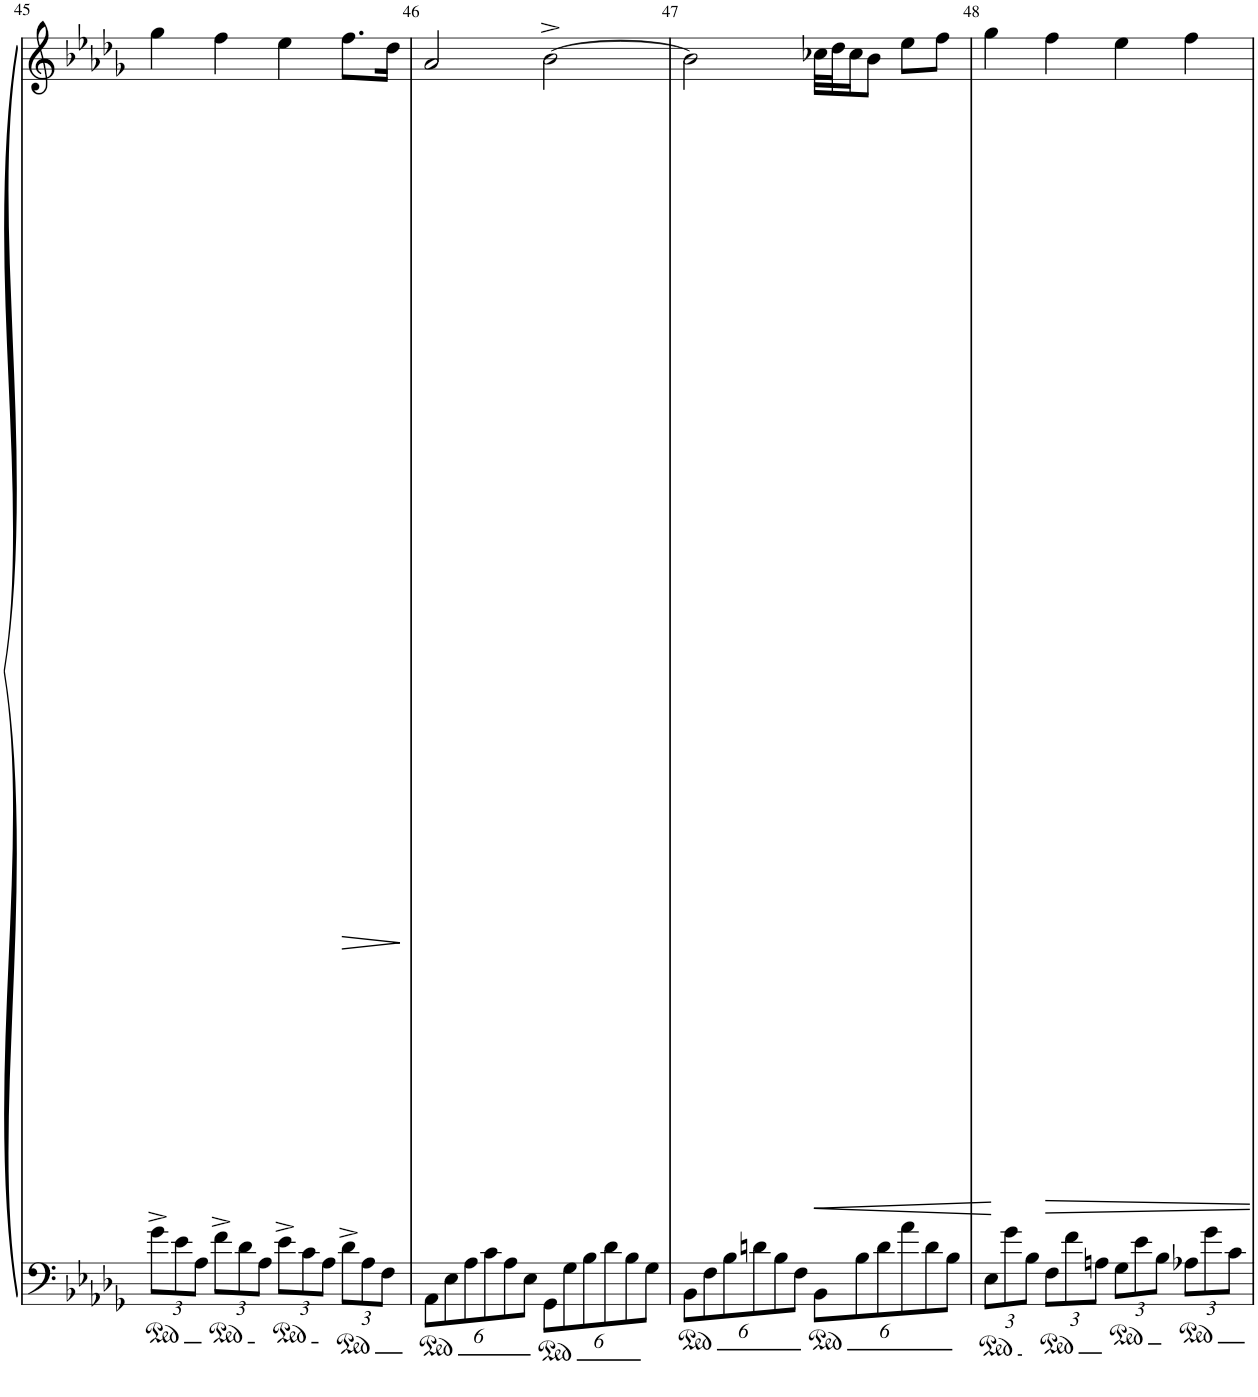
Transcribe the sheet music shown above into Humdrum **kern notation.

**kern	**kern	**dynam
*part1	*part1	*part1
*staff2	*staff1	*staff1/2
*I"Piano	*	*
*I'Pno	*	*
!!LO:PB:g=z
*clefF4	*clefG2	*
*k[b-e-a-d-g-]	*k[b-e-a-d-g-]	*
*M4/4	*M4/4	*
*met(c)	*met(c)	*
*Xbrackettup	*	*
=45	=45	=45
12g-^\L	4gg-\	.
12e-\	.	.
12A-\J	.	.
12f^\L	4ff\	.
12d-\	.	.
12A-\J	.	.
12e-^\L	4ee-\	.
12c\	.	.
12A-\J	.	.
!	!	!LO:HP:b
12d-^\L	8.ff\L	>
12A-\	.	.
12F\J	.	.
.	16dd-\Jk	.
.	.	]
=46	=46	=46
12AA-\L	2a-/	.
12E-\	.	.
12A-\	.	.
12c\	.	.
12A-\	.	.
12E-\J	.	.
12GG-\L	[2b-^\	.
12G-\	.	.
12B-\	.	.
12d-\	.	.
12B-\	.	.
12G-\J	.	.
=47	=47	=47
12BB-\L	2b-\]	.
12F\	.	.
12B-\	.	.
12dn\	.	.
12B-\	.	.
12F\J	.	.
!	!	!LO:HP:b
12BB-\L	32cc-X\LLL	<
.	32dd-\J	.
.	16cc-\J	.
12B-\	.	.
.	8b-\J	.
12d\	.	.
12a-\	8ee-\L	.
12d\	.	.
.	8ff\J	.
12B-\J	.	.
.	.	[
=48	=48	=48
12E-\L	4gg-\	.
12g-\	.	.
12B-\J	.	.
12F\L	4ff\	.
12f\	.	.
12An\J	.	.
12G-\L	4ee-\	.
12e-\	.	.
12B-\J	.	.
12A-X\L	4ff\	.
12g-\	.	.
12c\J	.	.
=	=	=
*-	*-	*-
